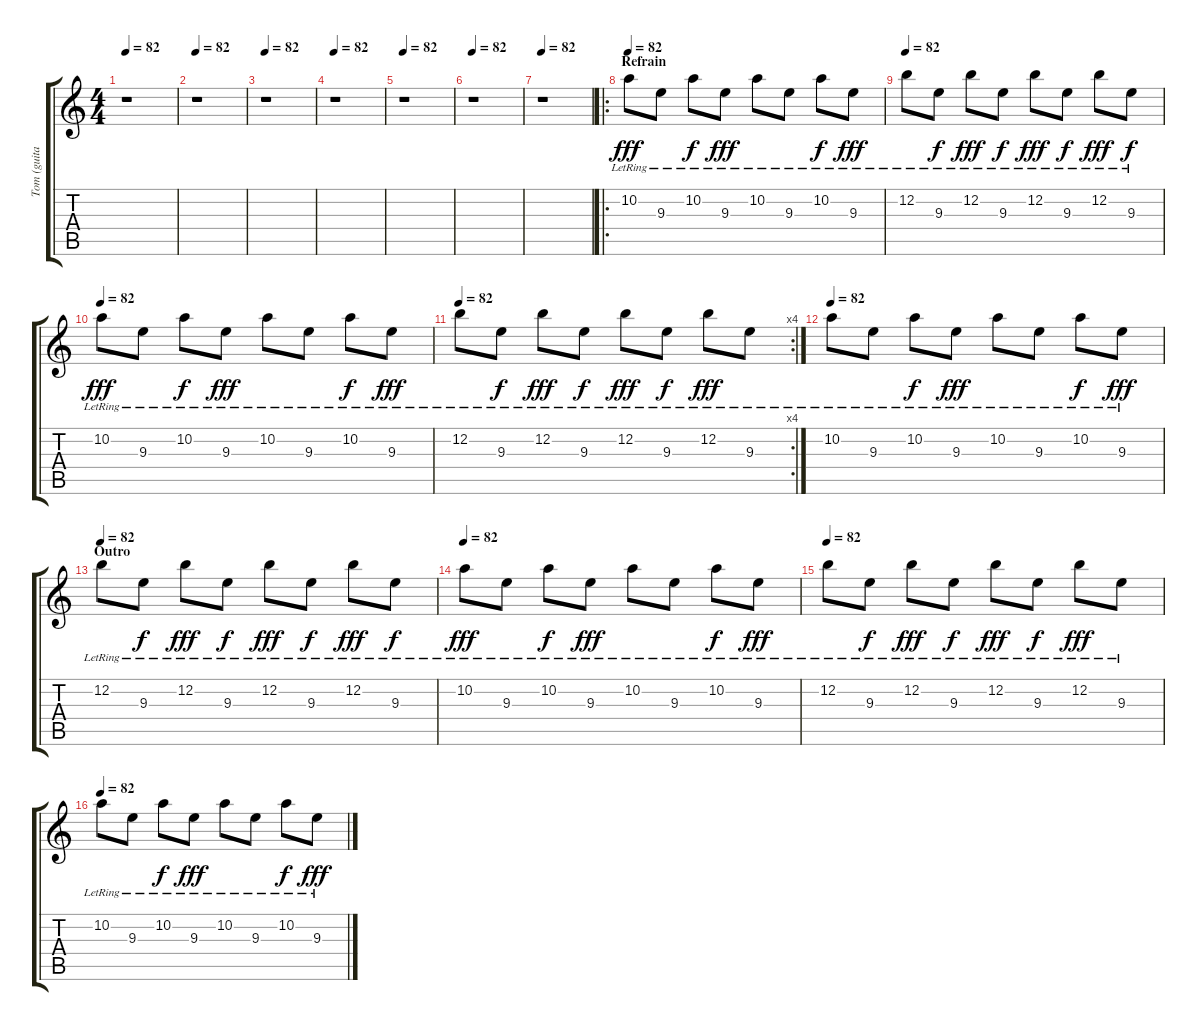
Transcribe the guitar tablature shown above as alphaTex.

\track ("Tom (guitare)" "Tom (guita") {instrument overdrivenguitar}
\staff {score tabs}
\tuning (E4 B3 G3 D3 A2 E2) {hide}
\ts (4 4)
\tempo 82
\clef g2
\ks c
r.1{dy mp} |
\tempo 82
r.1 |
\tempo 82
r.1 |
\tempo 82
r.1 |
\tempo 82
r.1 |
\tempo 82
r.1 |
\tempo 82
r.1 |
\ro
\section ("" "Refrain")
\tempo 82
10.2{lr}.8{dy fff} 9.3{lr}.8 10.2{lr}.8{dy f} 9.3{lr}.8{dy fff} 10.2{lr}.8 9.3{lr}.8 10.2{lr}.8{dy f} 9.3{lr}.8{dy fff} |
\tempo 82
12.2{lr}.8 9.3{lr}.8{dy f} 12.2{lr}.8{dy fff} 9.3{lr}.8{dy f} 12.2{lr}.8{dy fff} 9.3{lr}.8{dy f} 12.2{lr}.8{dy fff} 9.3{lr}.8{dy f} |
\tempo 82
10.2{lr}.8{dy fff} 9.3{lr}.8 10.2{lr}.8{dy f} 9.3{lr}.8{dy fff} 10.2{lr}.8 9.3{lr}.8 10.2{lr}.8{dy f} 9.3{lr}.8{dy fff} |
\rc 4
\tempo 82
12.2{lr}.8 9.3{lr}.8{dy f} 12.2{lr}.8{dy fff} 9.3{lr}.8{dy f} 12.2{lr}.8{dy fff} 9.3{lr}.8{dy f} 12.2{lr}.8{dy fff} 9.3{lr}.8 |
\tempo 82
10.2{lr}.8 9.3{lr}.8 10.2{lr}.8{dy f} 9.3{lr}.8{dy fff} 10.2{lr}.8 9.3{lr}.8 10.2{lr}.8{dy f} 9.3{lr}.8{dy fff} |
\section ("" "Outro")
\tempo 82
12.2{lr}.8 9.3{lr}.8{dy f} 12.2{lr}.8{dy fff} 9.3{lr}.8{dy f} 12.2{lr}.8{dy fff} 9.3{lr}.8{dy f} 12.2{lr}.8{dy fff} 9.3{lr}.8{dy f} |
\tempo 82
10.2{lr}.8{dy fff} 9.3{lr}.8 10.2{lr}.8{dy f} 9.3{lr}.8{dy fff} 10.2{lr}.8 9.3{lr}.8 10.2{lr}.8{dy f} 9.3{lr}.8{dy fff} |
\tempo 82
12.2{lr}.8 9.3{lr}.8{dy f} 12.2{lr}.8{dy fff} 9.3{lr}.8{dy f} 12.2{lr}.8{dy fff} 9.3{lr}.8{dy f} 12.2{lr}.8{dy fff} 9.3{lr}.8 |
\tempo 82
10.2{lr}.8 9.3{lr}.8 10.2{lr}.8{dy f} 9.3{lr}.8{dy fff} 10.2{lr}.8 9.3{lr}.8 10.2{lr}.8{dy f} 9.3{lr}.8{dy fff}
